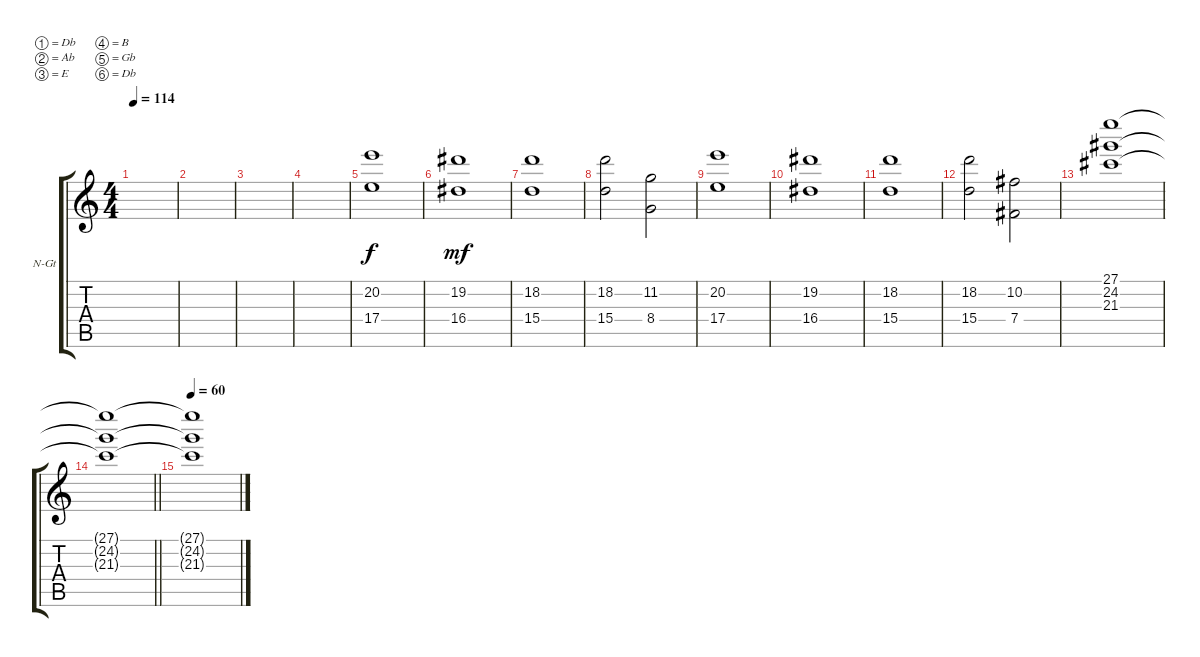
\bracketExtendMode groupsimilarinstruments
\firstSystemTrackNameOrientation horizontal
\otherSystemsTrackNameOrientation horizontal
\track ("Synth" "N-Gt") {instrument electricguitarclean}
\staff {score tabs}
\tuning (Db4 Ab3 E3 B2 Gb2 Db2)
\ts (4 4)
\tempo 114
\clef g2
\ks c
|
|
|
|
(17.4 20.2).1 |
(19.2 16.4).1{dy mf} |
(18.2 15.4).1 |
(18.2 15.4).2 (11.2 8.4).2 |
(17.4 20.2).1 |
(19.2 16.4).1 |
(18.2 15.4).1 |
(18.2 15.4).2 (10.2 7.4).2 |
(27.1 21.3 24.2).1 |
\barLineRight lightlight
(27.1{t} 24.2{t} 21.3{t}).1 |
\tempo 60
(21.3{t} 24.2{t} 27.1{t}).1
